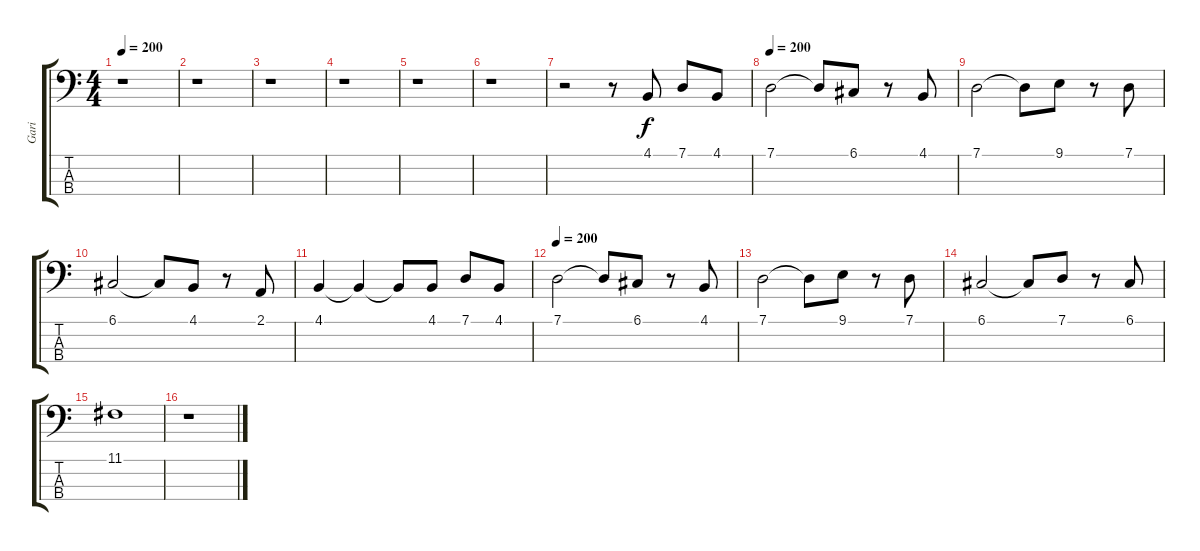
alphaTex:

\track ("Gari" "Gari") {instrument trombone}
\staff {score tabs}
\tuning (G2 D2 A1 E1) {hide}
\ts (4 4)
\tempo 200
\clef f4
\ks c
r.1{dy f} |
r.1 |
r.1 |
r.1 |
r.1 |
r.1 |
r.2 r.8 4.1.8 7.1.8 4.1.8 |
\tempo 200
7.1.2 7.1{t}.8 6.1.8 r.8 4.1.8 |
7.1.2 7.1{t}.8 9.1.8 r.8 7.1.8 |
6.1.2 6.1{t}.8 4.1.8 r.8 2.1.8 |
4.1.4 4.1{t}.4 4.1{t}.8 4.1.8 7.1.8 4.1.8 |
\tempo 200
7.1.2 7.1{t}.8 6.1.8 r.8 4.1.8 |
7.1.2 7.1{t}.8 9.1.8 r.8 7.1.8 |
6.1.2 6.1{t}.8 7.1.8 r.8 6.1.8 |
11.1.1 |
r.1
